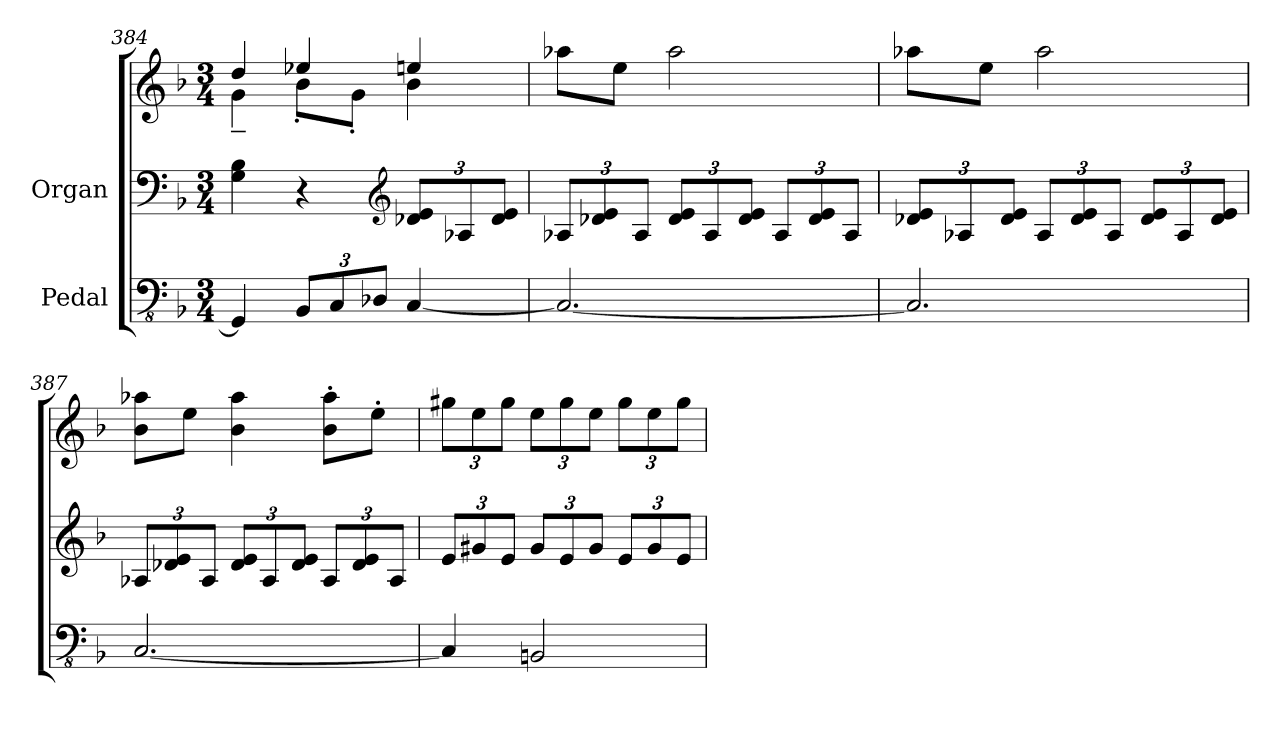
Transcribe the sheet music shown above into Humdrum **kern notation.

**kern	**kern	**kern
*part2	*part1	*part1
*staff3	*staff2	*staff1
*I"Pedal	*I"Organ	*
*clefFv4	*clefF4	*clefG2
*k[b-]	*k[b-]	*k[b-]
*M3/4	*M3/4	*M3/4
=384	=384	=384
*	*	*^
4GGG/]	4G\ 4B-\	4dd/	4g~\
*Xbrackettup	*	*	*
12BBB-/L	4r	4ee-X/	8b-'\L
12CC/	.	.	.
.	.	.	8g'\J
12DD-X/J	.	.	.
*	*clefG2	*	*
*	*Xbrackettup	*	*
[4CC/	12d-X/ 12e/L	4een/	4b-\
.	12A-X/	.	.
.	12d-/ 12e/J	.	.
*	*	*v	*v
=385	=385	=385
2.CC/_	12A-X/L	8aa-X\L
.	12d-X/ 12e/	.
.	.	8ee\J
.	12A-/J	.
.	12d-/ 12e/L	2aa-\
.	12A-/	.
.	12d-/ 12e/J	.
.	12A-/L	.
.	12d-/ 12e/	.
.	12A-/J	.
=386	=386	=386
2.CC/]	12d-X/ 12e/L	8aa-X\L
.	12A-X/	.
.	.	8ee\J
.	12d-/ 12e/J	.
.	12A-/L	2aa-\
.	12d-/ 12e/	.
.	12A-/J	.
.	12d-/ 12e/L	.
.	12A-/	.
.	12d-/ 12e/J	.
!!LO:LB:g=z
=387	=387	=387
[2.CC/	12A-X/L	8b-\ 8aa-X\L
.	12d-X/ 12e/	.
.	.	8ee\J
.	12A-/J	.
.	12d-/ 12e/L	4b-\ 4aa-\
.	12A-/	.
.	12d-/ 12e/J	.
.	12A-/L	8b-\' 8aa-\'L
.	12d-/ 12e/	.
.	.	8ee'\J
.	12A-/J	.
=388	=388	=388
*	*	*Xbrackettup
4CC/]	12e/L	12gg#X\L
.	12g#X/	12ee\
.	12e/J	12gg#\J
2BBBn/	12g#/L	12ee\L
.	12e/	12gg#\
.	12g#/J	12ee\J
.	12e/L	12gg#\L
.	12g#/	12ee\
.	12e/J	12gg#\J
=	=	=
*-	*-	*-
